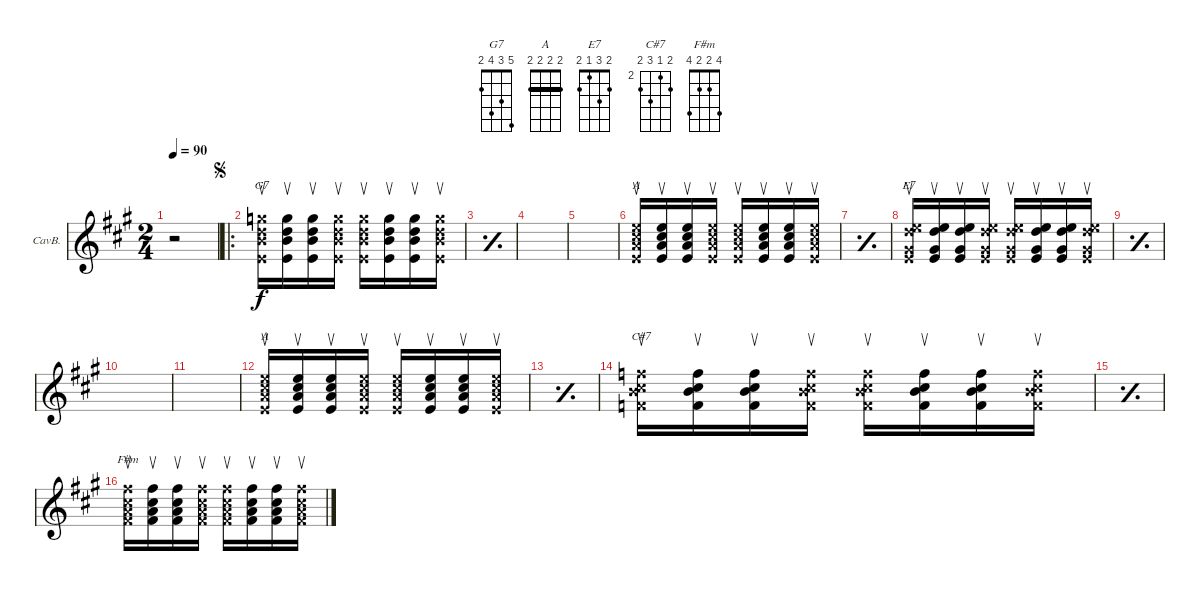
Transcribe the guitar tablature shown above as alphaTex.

\defaultSystemsLayout 4
\bracketExtendMode groupsimilarinstruments
\firstSystemTrackNameOrientation horizontal
\otherSystemsTrackNameOrientation horizontal
\track ("Cav. Base" "CavB.") {instrument shamisen}
\staff {score}
\tuning (D5 B4 G4 D4)
\chord ("G7" 5 3 4 2)
\chord ("A" 2 2 2 2) {barre (2 2 2)}
\chord ("E7" 2 3 1 2)
\chord ("C#7" 3 2 4 3) {firstfret 2}
\chord ("F#m" 4 2 2 4)
\ts (2 4)
\tempo 90
\clef g2
\scale
1.35309
\ks a
r.2{dy f instrument shamisen} |
\ro
\jump segno
\scale
0.911728 (2.4{x} 4.3{x} 3.2{x} 5.1{x}).16{su ch "G7"} (2.4 4.3 3.2 5.1).16{su} (2.4 4.3 3.2 5.1).16{su} (2.4{x} 4.3{x} 3.2{x} 5.1{x}).16{su} (2.4{x} 4.3{x} 3.2{x} 5.1{x}).16{su} (2.4 4.3 3.2 5.1).16{su} (2.4 4.3 3.2 5.1).16{su} (2.4{x} 4.3{x} 3.2{x} 5.1{x}).16{su} |
\simile simple
\scale
0.911728 |
\scale
0.911728 |
\scale
0.911728 |
\simile none
\scale
1.23203 (2.4{x} 2.3{x} 2.2{x} 2.1{x}).16{su ch "A"} (2.4 2.3 2.2 2.1).16{su} (2.4 2.3 2.2 2.1).16{su} (2.4{x} 2.3{x} 2.2{x} 2.1{x}).16{su} (2.4{x} 2.3{x} 2.2{x} 2.1{x}).16{su} (2.4 2.3 2.2 2.1).16{su} (2.4 2.3 2.2 2.1).16{su} (2.4{x} 2.3{x} 2.2{x} 2.1{x}).16{su} |
\simile simple
\scale
0.941992 |
\simile none
\scale
0.941992 (2.4{x} 1.3{x} 3.2{x} 2.1{x}).16{su ch "E7"} (2.4 1.3 3.2 2.1).16{su} (2.4 1.3 3.2 2.1).16{su} (2.4{x} 1.3{x} 3.2{x} 2.1{x}).16{su} (2.4{x} 1.3{x} 3.2{x} 2.1{x}).16{su} (2.4 1.3 3.2 2.1).16{su} (2.4 1.3 3.2 2.1).16{su} (2.4{x} 1.3{x} 3.2{x} 2.1{x}).16{su} |
\simile simple
\scale
0.941992 |
\scale
0.941992 |
\scale
1.23203 |
\simile none
\scale
0.941992 (2.4{x} 2.3{x} 2.2{x} 2.1{x}).16{su ch "A"} (2.4 2.3 2.2 2.1).16{su} (2.4 2.3 2.2 2.1).16{su} (2.4{x} 2.3{x} 2.2{x} 2.1{x}).16{su} (2.4{x} 2.3{x} 2.2{x} 2.1{x}).16{su} (2.4 2.3 2.2 2.1).16{su} (2.4 2.3 2.2 2.1).16{su} (2.4{x} 2.3{x} 2.2{x} 2.1{x}).16{su} |
\simile simple
\scale
0.941992 |
\simile none
\scale
0.941992 (3.4{x} 4.3{x} 2.2{x} 3.1{x}).16{su ch "C#7"} (3.4 4.3 2.2 3.1).16{su} (3.4 4.3 2.2 3.1).16{su} (3.4{x} 4.3{x} 2.2{x} 3.1{x}).16{su} (3.4{x} 4.3{x} 2.2{x} 3.1{x}).16{su} (3.4 4.3 2.2 3.1).16{su} (3.4 4.3 2.2 3.1).16{su} (3.4{x} 4.3{x} 2.2{x} 3.1{x}).16{su} |
\simile simple
\scale
0.941992 |
\simile none
\scale
1.23203 (4.4{x} 2.3{x} 2.2{x} 4.1{x}).16{su ch "F#m"} (4.4 2.3 2.2 4.1).16{su} (4.4 2.3 2.2 4.1).16{su} (4.4{x} 2.3{x} 2.2{x} 4.1{x}).16{su} (4.4{x} 2.3{x} 2.2{x} 4.1{x}).16{su} (4.4 2.3 2.2 4.1).16{su} (4.4 2.3 2.2 4.1).16{su} (4.4{x} 2.3{x} 2.2{x} 4.1{x}).16{su}
